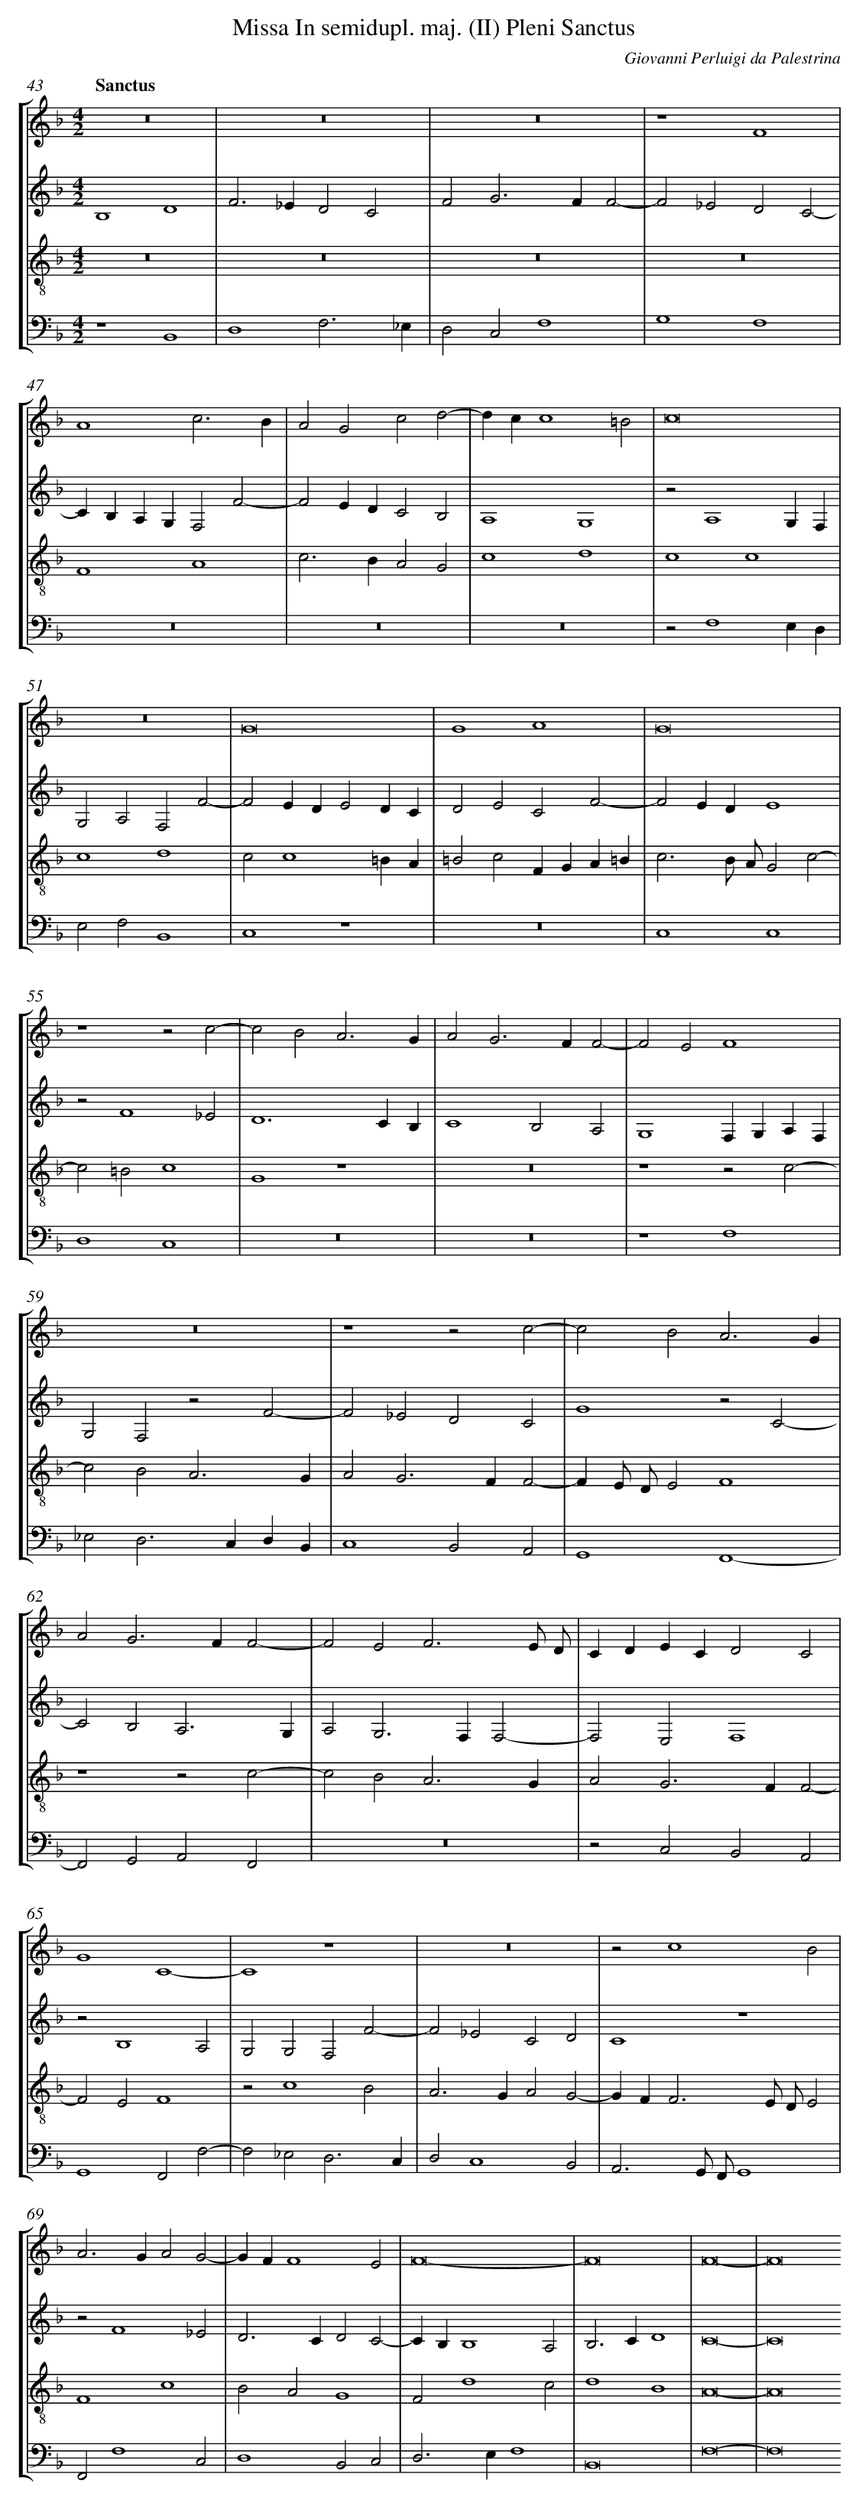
X:1
T: Missa In semidupl. maj. (II) Pleni Sanctus
C: Giovanni Perluigi da Palestrina
L: 1/4
M: 4/2
Q: "Sanctus"
%%staves [1 2 3 4]
V: 1 clef=treble
V: 2 clef=treble
V: 3 clef=treble-8
V: 4 clef=bass
K: F
[V:1] z8 |
[V:2] B,4D4 |
[V:3] z8 |
[V:4] z4B,,4 |
[V:1] z8 |
[V:2] F2>_E2D2C2 |
[V:3] z8 |
[V:4] D,4F,3_E, |
[V:1] z8 |
[V:2] F2G2>F2F2- |
[V:3] z8 |
[V:4] D,2C,2F,4 |
[V:1] z4F4 |
[V:2] F2_E2D2C2- |
[V:3] z8 |
[V:4] G,4F,4 |
[V:1] A4c3B |
[V:2] CB,A,G,F,2F2- |
[V:3] F4A4 |
[V:4] z8 |
[V:1] A2G2c2d2- |
[V:2] F2EDC2B,2 |
[V:3] c2>B2A2G2 |
[V:4] z8 |
[V:1] dcc4=B2 |
[V:2] A,4G,4 |
[V:3] c4d4 |
[V:4] z8 |
[V:1] c8 |
[V:2] z2A,4G,F, |
[V:3] c4c4 |
[V:4] z2F,4E,D, |
[V:1] z8 |
[V:2] G,2A,2F,2F2- |
[V:3] c4d4 |
[V:4] E,2F,2B,,4 |
[V:1] G8 |
[V:2] F2EDE2DC |
[V:3] c2c4=BA |
[V:4] C,4z4 |
[V:1] G4A4 |
[V:2] D2E2C2F2- |
[V:3] =B2c2FGA=B |
[V:4] z8 |
[V:1] G8 |
[V:2] F2EDE4 |
[V:3] c3B/ A/G2c2- |
[V:4] C,4C,4 |
[V:1] z4z2c2- |
[V:2] z2F4_E2 |
[V:3] c2=B2c4 |
[V:4] D,4C,4 |
[V:1] c2B2A3G |
[V:2] D6CB, |
[V:3] G4z4 |
[V:4] z8 |
[V:1] A2G2>F2F2- |
[V:2] C4B,2A,2 |
[V:3] z8 |
[V:4] z8 |
[V:1] F2E2F4 |
[V:2] G,4F,G,A,F, |
[V:3] z4z2c2- |
[V:4] z4F,4 |
[V:1] z8 |
[V:2] G,2F,2z2F2- |
[V:3] c2B2A3G |
[V:4] _E,2D,2>C,2D,B,, |
[V:1] z4z2c2- |
[V:2] F2_E2D2C2 |
[V:3] A2G2>F2F2- |
[V:4] C,4B,,2A,,2 |
[V:1] c2B2A3G |
[V:2] G4z2C2- |
[V:3] FE/ D/E2F4 |
[V:4] G,,4F,,4- |
[V:1] A2G2>F2F2- |
[V:2] C2B,2A,3G, |
[V:3] z4z2c2- |
[V:4] F,,2G,,2A,,2F,,2 |
[V:1] F2E2F3E/ D/ |
[V:2] A,2G,2>F,2F,2- |
[V:3] c2B2A3G |
[V:4] z8 |
[V:1] CDECD2C2 |
[V:2] F,2E,2F,4 |
[V:3] A2G2>F2F2- |
[V:4] z2C,2B,,2A,,2 |
[V:1] G4C4- |
[V:2] z2B,4A,2 |
[V:3] F2E2F4 |
[V:4] G,,4F,,2F,2- |
[V:1] C4z4 |
[V:2] G,2G,2F,2F2- |
[V:3] z2c4B2 |
[V:4] F,2_E,2D,3C, |
[V:1] z8 |
[V:2] F2_E2C2D2 |
[V:3] A2>G2A2G2- |
[V:4] D,2C,4B,,2 |
[V:1] z2c4B2 |
[V:2] C4z4 |
[V:3] GF2<F2E/ D/E2 |
[V:4] A,,3G,,/ F,,/G,,4 |
[V:1] A2>G2A2G2- |
[V:2] z2F4_E2 |
[V:3] F4c4 |
[V:4] F,,2F,4C,2 |
[V:1] GFF4E2 |
[V:2] D2>C2D2C2- |
[V:3] B2A2G4 |
[V:4] D,4B,,2C,2 |
[V:1] F8- |
[V:2] CB,B,4A,2 |
[V:3] F2d4c2 |
[V:4] D,2>E,2F,4 |
[V:1] F8 |
[V:2] B,2>C2D4 |
[V:3] d4B4 |
[V:4] B,,8 |
[V:1] F8- |
[V:2] C8- |
[V:3] A8- |
[V:4] F,8- |
[V:1] F8
[V:2] C8
[V:3] A8
[V:4] F,8
